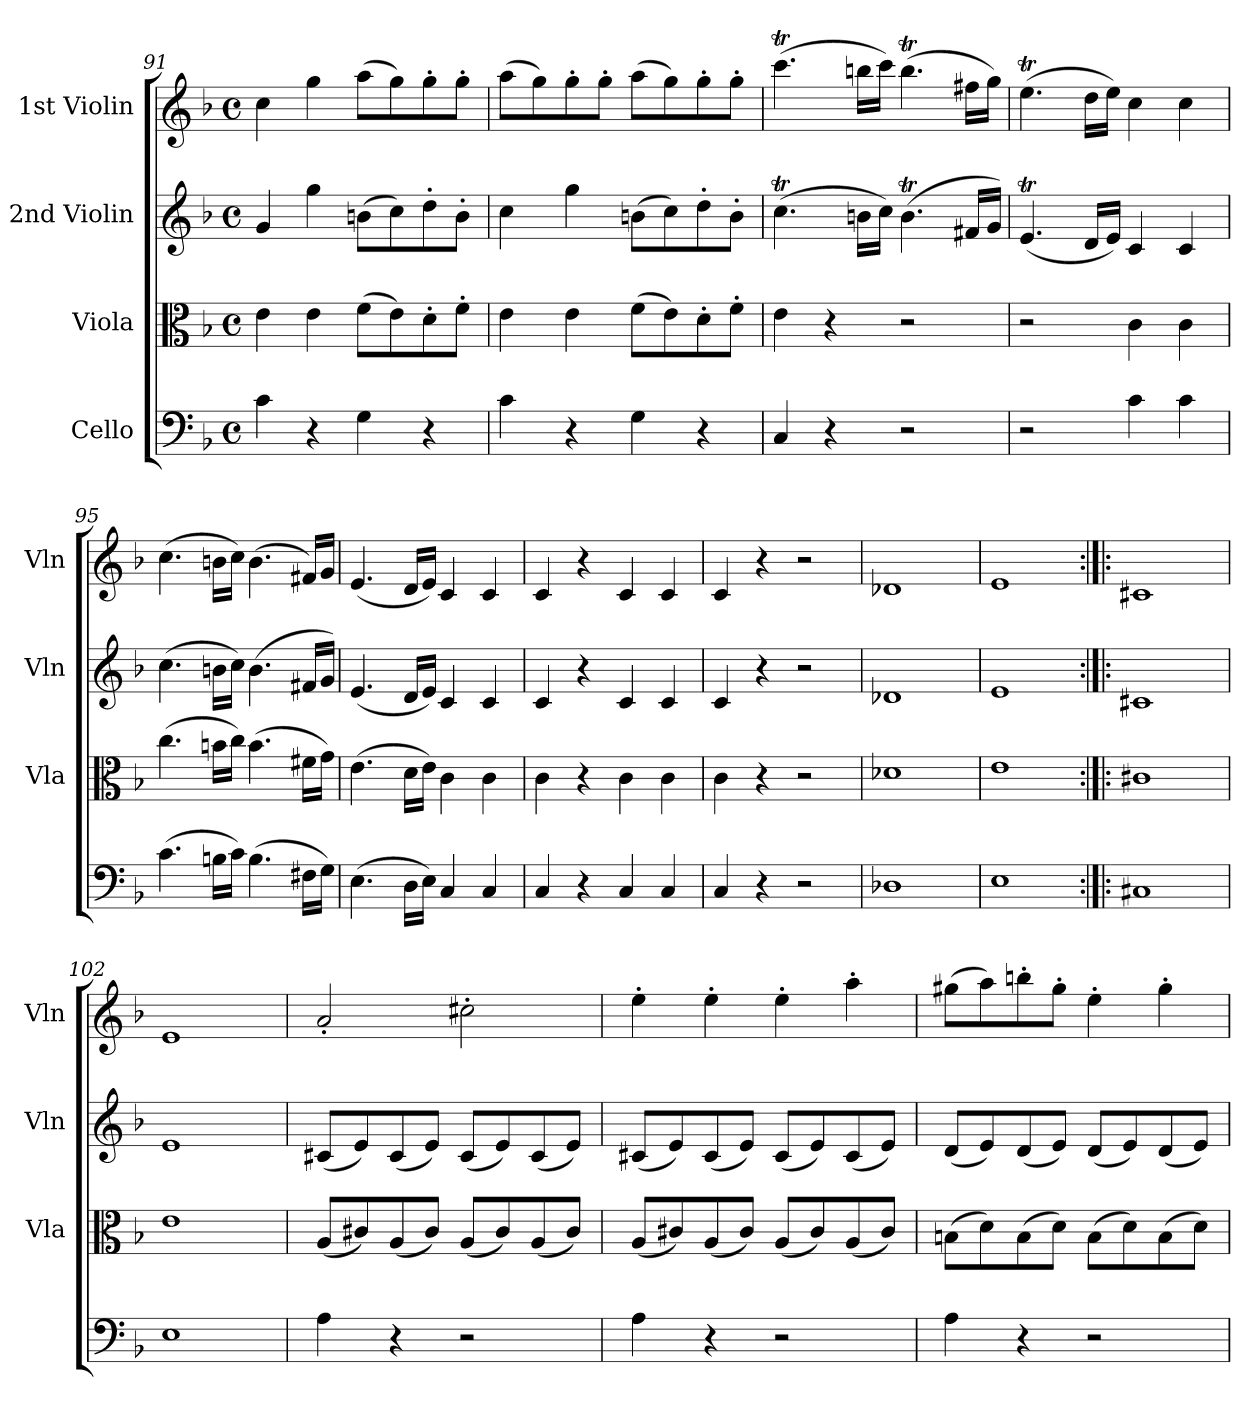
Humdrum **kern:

**kern	**kern	**kern	**kern
*part4	*part3	*part2	*part1
*staff4	*staff3	*staff2	*staff1
*I"Cello	*I"Viola	*I"2nd Violin	*I"1st Violin
*	*I'Vla	*I'Vln	*I'Vln
*clefF4	*clefC3	*clefG2	*clefG2
*k[b-]	*k[b-]	*k[b-]	*k[b-]
*F:	*F:	*F:	*F:
*M4/4	*M4/4	*M4/4	*M4/4
*met(c)	*met(c)	*met(c)	*met(c)
=91	=91	=91	=91
4c	4e	4g	4cc
4r	4e	4gg	4gg
4G	(8fL	(8bnL	(8aaL
.	8e)	8cc)	8gg)
4r	8d'	8dd'	8gg'
.	8f'J	8b'J	8gg'J
=92	=92	=92	=92
4c	4e	4cc	(8aaL
.	.	.	8gg)
4r	4e	4gg	8gg'
.	.	.	8gg'J
4G	(8fL	(8bnL	(8aaL
.	8e)	8cc)	8gg)
4r	8d'	8dd'	8gg'
.	8f'J	8b'J	8gg'J
=93	=93	=93	=93
4C	4e	(4.ccT	(4.cccT
4r	4r	.	.
.	.	16bnLL	16bbnLL
.	.	16ccJJ)	16cccJJ)
2r	2r	(4.bt	(4.bbt
.	.	16f#XLL	16ff#XLL
.	.	16gJJ)	16ggJJ)
=94	=94	=94	=94
2r	2r	(4.et	(4.eet
.	.	16dLL	16ddLL
.	.	16eJJ)	16eeJJ)
4c	4c	4c	4cc
4c	4c	4c	4cc
=95	=95	=95	=95
(4.c	(4.cc	(4.cc	(4.cc
16BnLL	16bnLL	16bnLL	16bnLL
16cJJ)	16ccJJ)	16ccJJ)	16ccJJ)
(4.B	(4.b	(4.b	(4.b
16F#XLL	16f#XLL	16f#XLL	16f#XLL)
16GJJ)	16gJJ)	16gJJ)	16gJJ
=96	=96	=96	=96
(4.E	(4.e	(4.e	(4.e
16DLL	16dLL	16dLL	16dLL
16EJJ)	16eJJ)	16eJJ)	16eJJ)
4C	4c	4c	4c
4C	4c	4c	4c
=97	=97	=97	=97
4C	4c	4c	4c
4r	4r	4r	4r
4C	4c	4c	4c
4C	4c	4c	4c
=98	=98	=98	=98
4C	4c	4c	4c
4r	4r	4r	4r
2r	2r	2r	2r
=99	=99	=99	=99
1D-X	1d-X	1d-X	1d-X
=100	=100	=100	=100
1E	1e	1e	1e
=101:|!|:	=101:|!|:	=101:|!|:	=101:|!|:
1C#X	1c#X	1c#X	1c#X
=102	=102	=102	=102
1E	1e	1e	1e
=103	=103	=103	=103
4A	(8AL	(8c#XL	2a'
.	8c#X)	8e)	.
4r	(8A	(8c#	.
.	8c#J)	8eJ)	.
2r	(8AL	(8c#L	2cc#X'
.	8c#)	8e)	.
.	(8A	(8c#	.
.	8c#J)	8eJ)	.
=104	=104	=104	=104
4A	(8AL	(8c#XL	4ee'
.	8c#X)	8e)	.
4r	(8A	(8c#	4ee'
.	8c#J)	8eJ)	.
2r	(8AL	(8c#L	4ee'
.	8c#)	8e)	.
.	(8A	(8c#	4aa'
.	8c#J)	8eJ)	.
=105	=105	=105	=105
4A	(8BnL	(8dL	(8gg#XL
.	8d)	8e)	8aa)
4r	(8B	(8d	8bbn'
.	8dJ)	8eJ)	8gg#'J
2r	(8BL	(8dL	4ee'
.	8d)	8e)	.
.	(8B	(8d	4gg#'
.	8dJ)	8eJ)	.
=	=	=	=
*-	*-	*-	*-
